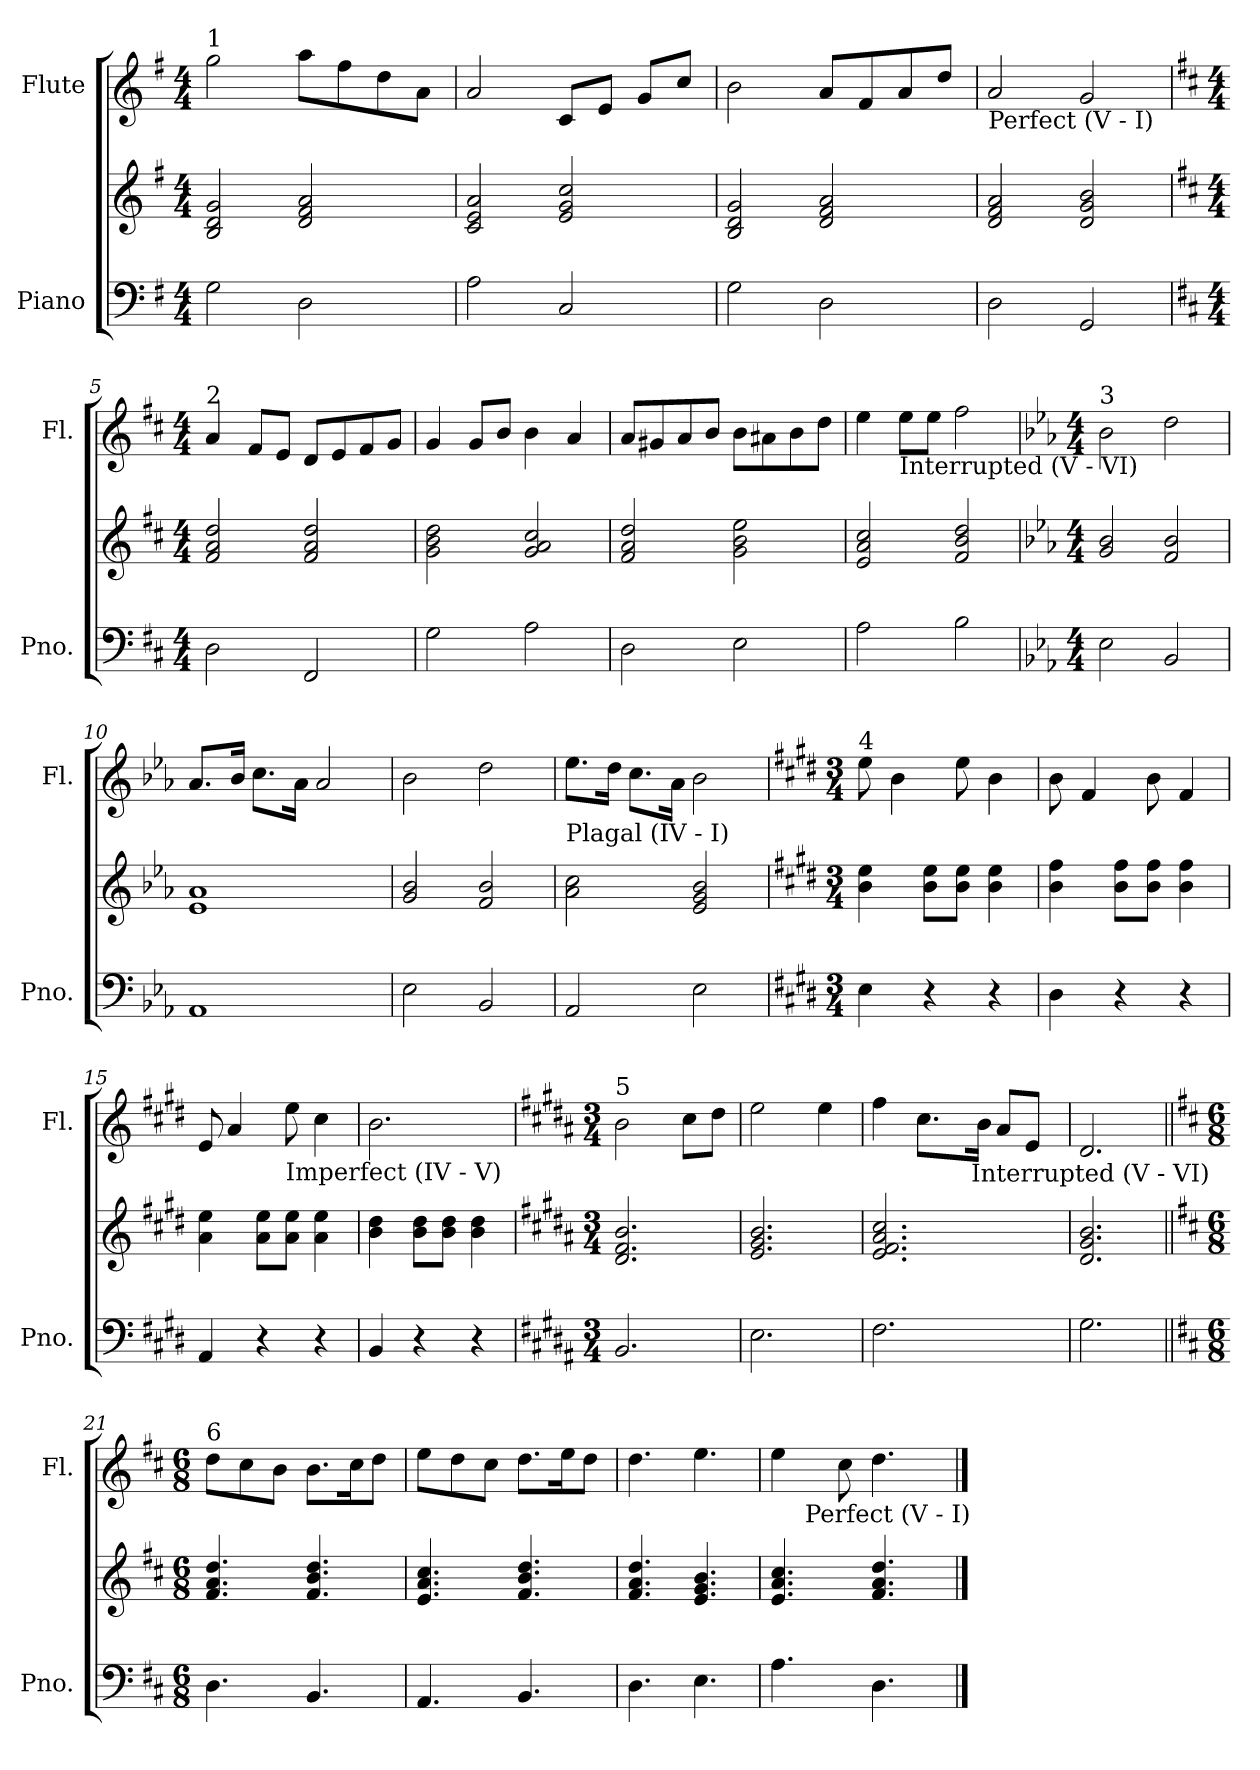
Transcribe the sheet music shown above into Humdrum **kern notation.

**kern	**kern	**kern
*part2	*part2	*part1
*staff3	*staff2	*staff1
*I"Piano	*	*I"Flute
*I'Pno.	*	*I'Fl.
!!LO:PB:g=z
*clefF4	*clefG2	*clefG2
*k[f#]	*k[f#]	*k[f#]
*G:	*G:	*G:
*M4/4	*M4/4	*M4/4
=1	=1	=1
!	!	!LO:TX:a:t=1
2Gi\	2Bi/ 2di 2gi	2ggi\
2Di\	2di/ 2f#i 2ai	8aai\L
.	.	8ff#i\
.	.	8ddi\
.	.	8ai\J
=2	=2	=2
2Ai\	2ci/ 2ei 2ai	2ai/
2Ci/	2ei/ 2gi 2cci	8ci/L
.	.	8ei/J
.	.	8gi/L
.	.	8cci/J
=3	=3	=3
2Gi\	2Bi/ 2di 2gi	2bi\
2Di\	2di/ 2f#i 2ai	8ai/L
.	.	8f#i/
.	.	8ai/
.	.	8ddi/J
=4	=4	=4
!	!	!LO:TX:b:t=Perfect (V - I)
2Di\	2di/ 2f#i 2ai	2ai/
2GGi/	2di/ 2gi 2bi	2gi/
!!LO:LB:g=z
=5	=5	=5
*k[f#c#]	*k[f#c#]	*k[f#c#]
*D:	*D:	*D:
*M4/4	*M4/4	*M4/4
!	!	!LO:TX:a:t=2
2Di\	2f#i/ 2ai 2ddi	4ai/
.	.	8f#i/L
.	.	8ei/J
2FF#i/	2f#i/ 2ai 2ddi	8di/L
.	.	8ei/
.	.	8f#i/
.	.	8gi/J
=6	=6	=6
2Gi\	2gi\ 2bi 2ddi	4gi/
.	.	8gi/L
.	.	8bi/J
2Ai\	2gi/ 2ai 2cc#i	4bi\
.	.	4ai/
=7	=7	=7
2Di\	2f#i/ 2ai 2ddi	8ai/L
.	.	8g#Xi/
.	.	8ai/
.	.	8bi/J
2Ei\	2gi\ 2bi 2eei	8bi\L
.	.	8a#Xi\
.	.	8bi\
.	.	8ddi\J
=8	=8	=8
2Ai\	2ei/ 2ai 2cc#i	4eei\
!	!	!LO:TX:b:t=Interrupted (V - VI)
.	.	8eei\L
.	.	8eei\J
2Bi\	2f#i/ 2bi 2ddi	2ff#i\
!!LO:LB:g=z
=9	=9	=9
*k[b-e-a-]	*k[b-e-a-]	*k[b-e-a-]
*E-:	*E-:	*E-:
*M4/4	*M4/4	*M4/4
!	!	!LO:TX:a:t=3
2E-i\	2gi/ 2b-i	2b-i\
2BB-i/	2fi/ 2b-i	2ddi\
=10	=10	=10
1AA-i	1e-i 1a-i	8.a-i/L
.	.	16b-i/Jk
.	.	8.cci\L
.	.	16a-i\Jk
.	.	2a-i/
=11	=11	=11
2E-i\	2gi/ 2b-i	2b-i\
2BB-i/	2fi/ 2b-i	2ddi\
=12	=12	=12
!	!	!LO:TX:b:t=Plagal (IV - I)
2AA-i/	2a-i\ 2cci	8.ee-i\L
.	.	16ddi\Jk
.	.	8.cci\L
.	.	16a-i\Jk
2E-i\	2e-i/ 2gi 2b-i	2b-i\
!!LO:LB:g=z
=13	=13	=13
*k[f#c#g#d#]	*k[f#c#g#d#]	*k[f#c#g#d#]
*E:	*E:	*E:
*M3/4	*M3/4	*M3/4
!	!	!LO:TX:a:t=4
4Ei\	4bi\ 4eei	8eei\
.	.	4bi\
4r	8bi\ 8eeiL	.
.	8bi\ 8eeiJ	8eei\
4r	4bi\ 4eei	4bi\
=14	=14	=14
4D#i\	4bi\ 4ff#i	8bi\
.	.	4f#i/
4r	8bi\ 8ff#iL	.
.	8bi\ 8ff#iJ	8bi\
4r	4bi\ 4ff#i	4f#i/
=15	=15	=15
4AAi/	4ai\ 4eei	8ei/
.	.	4ai/
4r	8ai\ 8eeiL	.
!	!	!LO:TX:b:t=Imperfect (IV - V)
.	8ai\ 8eeiJ	8eei\
4r	4ai\ 4eei	4cc#i\
=16	=16	=16
4BBi/	4bi\ 4dd#i	2.bi\
4r	8bi\ 8dd#iL	.
.	8bi\ 8dd#iJ	.
4r	4bi\ 4dd#i	.
!!LO:PB:g=z
=17	=17	=17
*k[f#c#g#d#a#]	*k[f#c#g#d#a#]	*k[f#c#g#d#a#]
*B:	*B:	*B:
*M3/4	*M3/4	*M3/4
!	!	!LO:TX:a:t=5
2.BBi/	2.d#i/ 2.f#i 2.bi	2bi\
.	.	8cc#i\L
.	.	8dd#i\J
=18	=18	=18
2.Ei\	2.ei/ 2.g#i 2.bi	2eei\
.	.	4eei\
=19	=19	=19
*	*	*^
2.F#i\	2.ei/ 2.f#i 2.a#i 2.cc#i	4ff#i\	4ryy
.	.	8.cc#i\L	8ryy
.	.	.	32ryy
.	.	.	64ryy
.	.	.	256ryy
.	.	.	1024ryy
!	!	!	!LO:TX:b:t=Interrupted (V - VI)
.	.	.	4ryy
.	.	16bi\Jk	.
.	.	8a#i/L	.
.	.	8ei/J	.
.	.	.	16ryy
.	.	.	128ryy
.	.	.	512.ryy
*	*	*v	*v
=20	=20	=20
2.G#i\	2.d#i/ 2.g#i 2.bi	2.d#i/
!!LO:LB:g=z
=21||	=21||	=21||
*k[f#c#]	*k[f#c#]	*k[f#c#]
*D:	*D:	*D:
*M6/8	*M6/8	*M6/8
!	!	!LO:TX:a:t=6
4.Di\	4.f#i/ 4.ai 4.ddi	8ddi\L
.	.	8cc#i\
.	.	8bi\J
4.BBi/	4.f#i/ 4.bi 4.ddi	8.bi\L
.	.	16cc#i\k
.	.	8ddi\J
=22	=22	=22
4.AAi/	4.ei/ 4.ai 4.cc#i	8eei\L
.	.	8ddi\
.	.	8cc#i\J
4.BBi/	4.f#i/ 4.bi 4.ddi	8.ddi\L
.	.	16eei\k
.	.	8ddi\J
=23	=23	=23
4.Di\	4.f#i/ 4.ai 4.ddi	4.ddi\
4.Ei\	4.ei/ 4.gi 4.bi	4.eei\
=24	=24	=24
*	*	*^
4.Ai\	4.ei/ 4.ai 4.cc#i	4eei\	8ryy
!	!	!	!LO:TX:b:t=Perfect (V - I)
.	.	.	2ryy
.	.	8cc#i\	.
4.Di\	4.f#i/ 4.ai 4.ddi	4.ddi\	.
.	.	.	8ryy
*	*	*v	*v
==	==	==
*-	*-	*-
